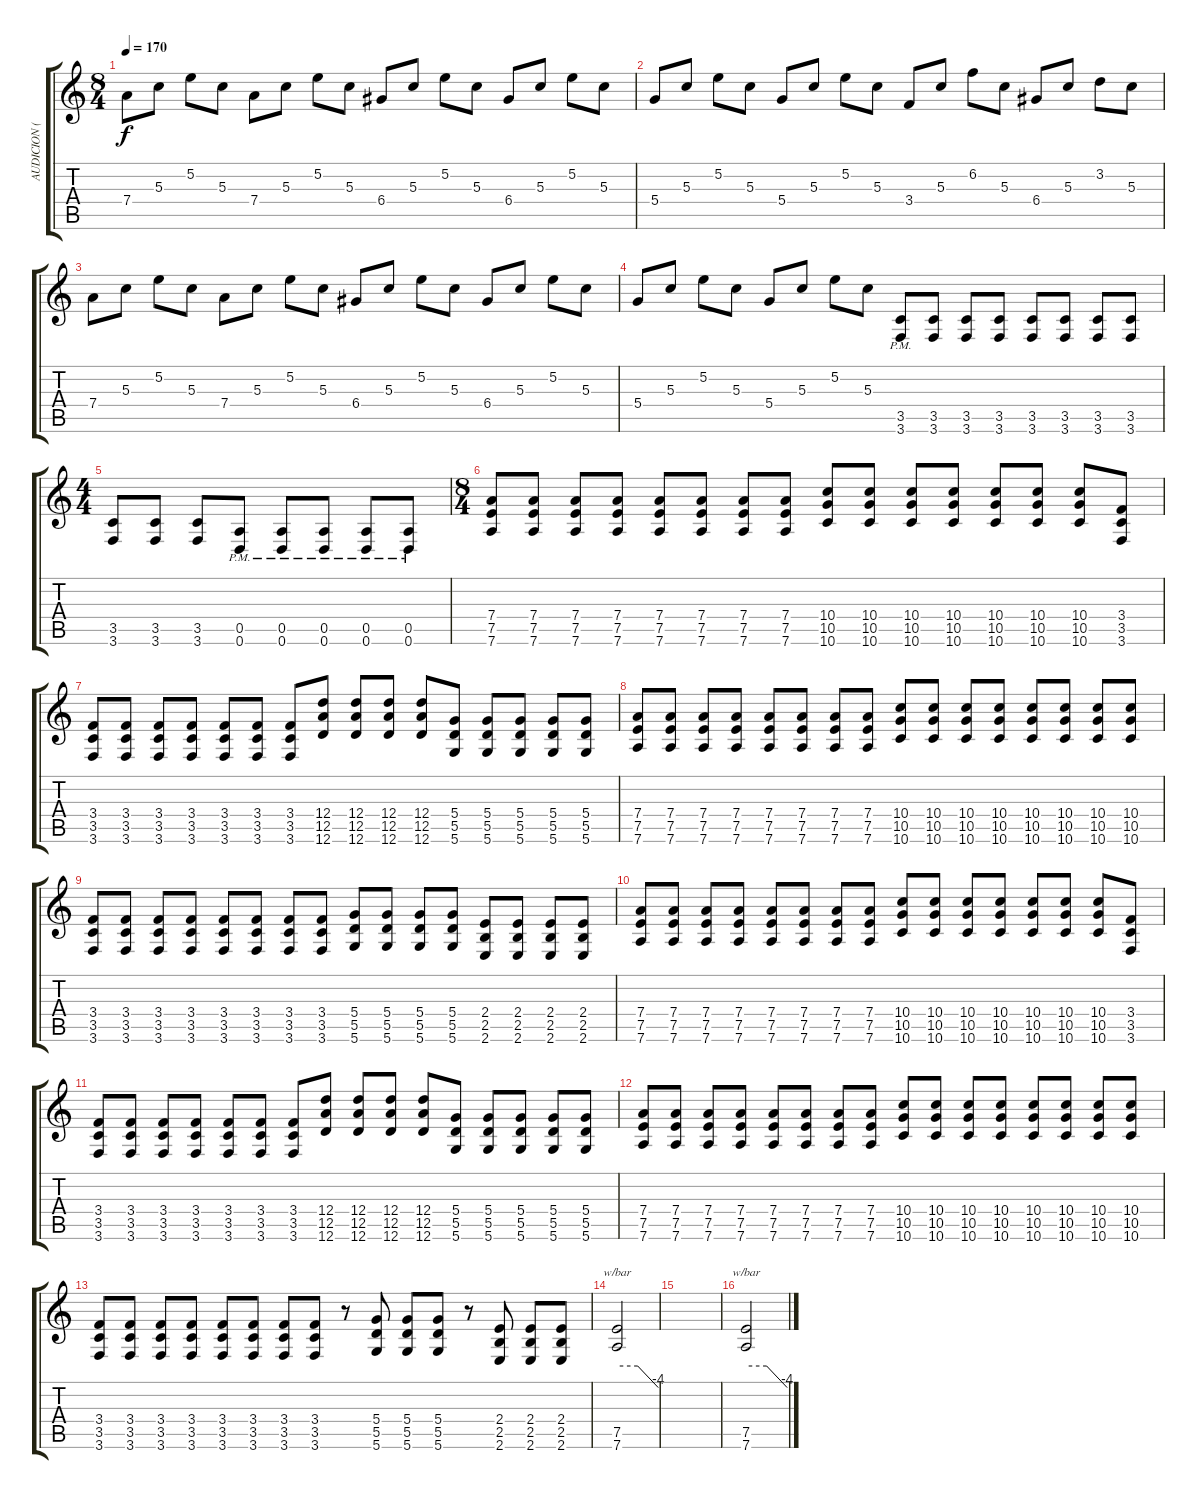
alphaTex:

\track ("AUDICION (GUITARRA)" "AUDICION (") {instrument acousticguitarsteel}
\staff {score tabs}
\tuning (E4 B3 G3 D3 A2 D2) {hide}
\ts (8 4)
\tempo 170
\clef g2
\ks c
7.4.8{dy f instrument acousticguitarsteel} 5.3.8 5.2.8 5.3.8 7.4.8 5.3.8 5.2.8 5.3.8 6.4.8 5.3.8 5.2.8 5.3.8 6.4.8 5.3.8 5.2.8 5.3.8 |
5.4.8 5.3.8 5.2.8 5.3.8 5.4.8 5.3.8 5.2.8 5.3.8 3.4.8 5.3.8 6.2.8 5.3.8 6.4.8 5.3.8 3.2.8 5.3.8 |
7.4.8{instrument acousticguitarsteel} 5.3.8 5.2.8 5.3.8 7.4.8 5.3.8 5.2.8 5.3.8 6.4.8 5.3.8 5.2.8 5.3.8 6.4.8 5.3.8 5.2.8 5.3.8 |
5.4.8 5.3.8 5.2.8 5.3.8 5.4.8 5.3.8 5.2.8 5.3.8 (3.5{pm} 3.6).8{instrument distortionguitar} (3.5 3.6).8 (3.5 3.6).8 (3.5 3.6).8 (3.5 3.6).8 (3.5 3.6).8 (3.5 3.6).8 (3.5 3.6).8 |
\ts (4 4)
(3.5 3.6).8 (3.5 3.6).8 (3.5 3.6).8 (0.5{pm} 0.6{pm}).8 (0.5{pm} 0.6{pm}).8 (0.5{pm} 0.6{pm}).8 (0.5{pm} 0.6{pm}).8 (0.5{pm} 0.6{pm}).8 |
\ts (8 4)
(7.4 7.5 7.6).8 (7.4 7.5 7.6).8 (7.4 7.5 7.6).8 (7.4 7.5 7.6).8 (7.4 7.5 7.6).8 (7.4 7.5 7.6).8 (7.4 7.5 7.6).8 (7.4 7.5 7.6).8 (10.4 10.5 10.6).8 (10.4 10.5 10.6).8 (10.4 10.5 10.6).8 (10.4 10.5 10.6).8 (10.4 10.5 10.6).8 (10.4 10.5 10.6).8 (10.4 10.5 10.6).8 (3.4 3.5 3.6).8 |
(3.4 3.5 3.6).8 (3.4 3.5 3.6).8 (3.4 3.5 3.6).8 (3.4 3.5 3.6).8 (3.4 3.5 3.6).8 (3.4 3.5 3.6).8 (3.4 3.5 3.6).8 (12.4 12.5 12.6).8 (12.4 12.5 12.6).8 (12.4 12.5 12.6).8 (12.4 12.5 12.6).8 (5.4 5.5 5.6).8 (5.4 5.5 5.6).8 (5.4 5.5 5.6).8 (5.4 5.5 5.6).8 (5.4 5.5 5.6).8 |
(7.4 7.5 7.6).8 (7.4 7.5 7.6).8 (7.4 7.5 7.6).8 (7.4 7.5 7.6).8 (7.4 7.5 7.6).8 (7.4 7.5 7.6).8 (7.4 7.5 7.6).8 (7.4 7.5 7.6).8 (10.4 10.5 10.6).8 (10.4 10.5 10.6).8 (10.4 10.5 10.6).8 (10.4 10.5 10.6).8 (10.4 10.5 10.6).8 (10.4 10.5 10.6).8 (10.4 10.5 10.6).8 (10.4 10.5 10.6).8 |
(3.4 3.5 3.6).8 (3.4 3.5 3.6).8 (3.4 3.5 3.6).8 (3.4 3.5 3.6).8 (3.4 3.5 3.6).8 (3.4 3.5 3.6).8 (3.4 3.5 3.6).8 (3.4 3.5 3.6).8 (5.4 5.5 5.6).8 (5.4 5.5 5.6).8 (5.4 5.5 5.6).8 (5.4 5.5 5.6).8 (2.4 2.5 2.6).8 (2.4 2.5 2.6).8 (2.4 2.5 2.6).8 (2.4 2.5 2.6).8 |
(7.4 7.5 7.6).8 (7.4 7.5 7.6).8 (7.4 7.5 7.6).8 (7.4 7.5 7.6).8 (7.4 7.5 7.6).8 (7.4 7.5 7.6).8 (7.4 7.5 7.6).8 (7.4 7.5 7.6).8 (10.4 10.5 10.6).8 (10.4 10.5 10.6).8 (10.4 10.5 10.6).8 (10.4 10.5 10.6).8 (10.4 10.5 10.6).8 (10.4 10.5 10.6).8 (10.4 10.5 10.6).8 (3.4 3.5 3.6).8 |
(3.4 3.5 3.6).8 (3.4 3.5 3.6).8 (3.4 3.5 3.6).8 (3.4 3.5 3.6).8 (3.4 3.5 3.6).8 (3.4 3.5 3.6).8 (3.4 3.5 3.6).8 (12.4 12.5 12.6).8 (12.4 12.5 12.6).8 (12.4 12.5 12.6).8 (12.4 12.5 12.6).8 (5.4 5.5 5.6).8 (5.4 5.5 5.6).8 (5.4 5.5 5.6).8 (5.4 5.5 5.6).8 (5.4 5.5 5.6).8 |
(7.4 7.5 7.6).8 (7.4 7.5 7.6).8 (7.4 7.5 7.6).8 (7.4 7.5 7.6).8 (7.4 7.5 7.6).8 (7.4 7.5 7.6).8 (7.4 7.5 7.6).8 (7.4 7.5 7.6).8 (10.4 10.5 10.6).8 (10.4 10.5 10.6).8 (10.4 10.5 10.6).8 (10.4 10.5 10.6).8 (10.4 10.5 10.6).8 (10.4 10.5 10.6).8 (10.4 10.5 10.6).8 (10.4 10.5 10.6).8 |
(3.4 3.5 3.6).8 (3.4 3.5 3.6).8 (3.4 3.5 3.6).8 (3.4 3.5 3.6).8 (3.4 3.5 3.6).8 (3.4 3.5 3.6).8 (3.4 3.5 3.6).8 (3.4 3.5 3.6).8 r.8 (5.4 5.5 5.6).8 (5.4 5.5 5.6).8 (5.4 5.5 5.6).8 r.8 (2.4 2.5 2.6).8 (2.4 2.5 2.6).8 (2.4 2.5 2.6).8 |
(7.5 7.6).2{tbe (custom default 0 0 30 0 60 -16)} |
|
(7.5 7.6).2{tbe (custom default 0 0 30 0 60 -16)}
